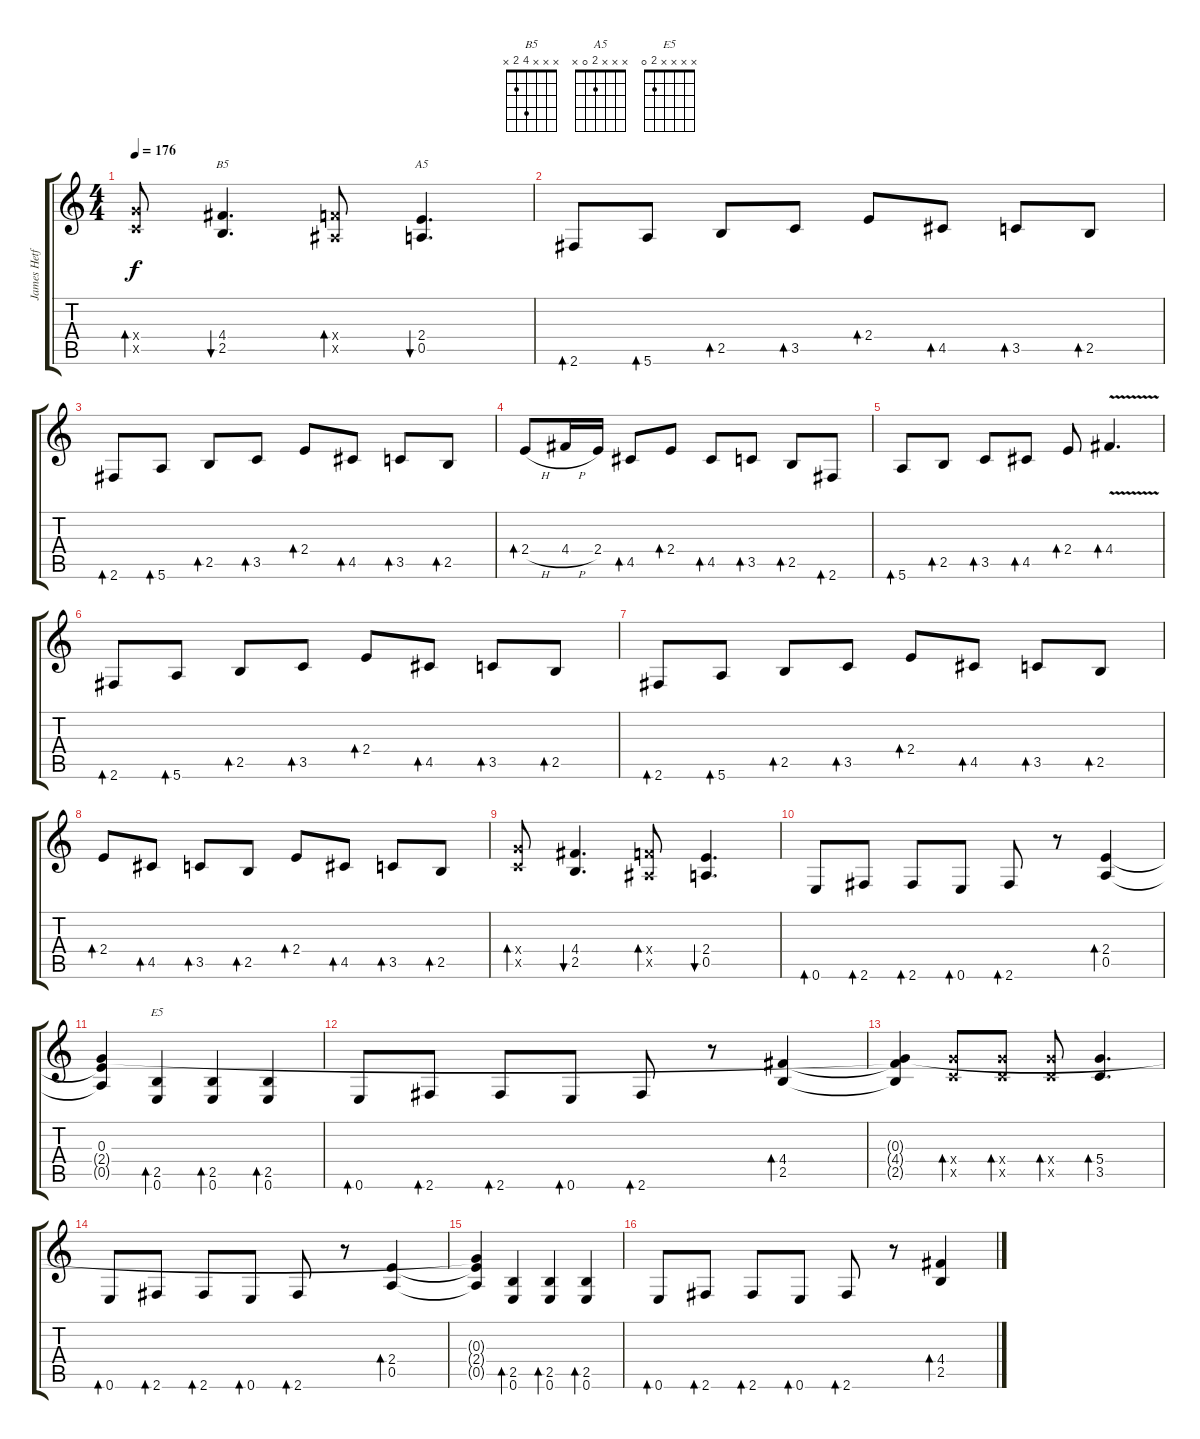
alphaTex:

\track ("James Hetfield" "James Hetf") {instrument distortionguitar}
\staff {score tabs}
\tuning (E4 B3 G3 D3 A2 E2) {hide}
\chord ("B5" x x x 4 2 x)
\chord ("A5" x x x 2 0 x)
\chord ("E5" x x x x 2 0)
\ts (4 4)
\tempo 176
\clef g2
\ks c
(5.4{x} 3.5{x}).8{bd 60 dy f} (4.4 2.5).4{d bu 60 ch "B5"} (3.4{x} 1.5{x}).8{bd 60} (2.4 0.5).4{d bu 60 ch "A5"} |
2.6.8{bd 60} 5.6.8{bd 60} 2.5.8{bd 60} 3.5.8{bd 60} 2.4.8{bd 60} 4.5.8{bd 60} 3.5.8{bd 60} 2.5.8{bd 60} |
2.6.8{bd 60} 5.6.8{bd 60} 2.5.8{bd 60} 3.5.8{bd 60} 2.4.8{bd 60} 4.5.8{bd 60} 3.5.8{bd 60} 2.5.8{bd 60} |
2.4{h}.8{bd 60} 4.4{h}.16 2.4.16 4.5.8{bd 60} 2.4.8{bd 60} 4.5.8{bd 60} 3.5.8{bd 60} 2.5.8{bd 60} 2.6.8{bd 60} |
5.6.8{bd 60} 2.5.8{bd 60} 3.5.8{bd 60} 4.5.8{bd 60} 2.4.8{bd 60} 4.4{v}.4{d bd 60} |
2.6.8{bd 60} 5.6.8{bd 60} 2.5.8{bd 60} 3.5.8{bd 60} 2.4.8{bd 60} 4.5.8{bd 60} 3.5.8{bd 60} 2.5.8{bd 60} |
2.6.8{bd 60} 5.6.8{bd 60} 2.5.8{bd 60} 3.5.8{bd 60} 2.4.8{bd 60} 4.5.8{bd 60} 3.5.8{bd 60} 2.5.8{bd 60} |
2.4.8{bd 60} 4.5.8{bd 60} 3.5.8{bd 60} 2.5.8{bd 60} 2.4.8{bd 60} 4.5.8{bd 60} 3.5.8{bd 60} 2.5.8{bd 60} |
(5.4{x} 3.5{x}).8{bd 60} (4.4 2.5).4{d bu 60} (3.4{x} 1.5{x}).8{bd 60} (2.4 0.5).4{d bu 60} |
0.6.8{bd 60 txt ""} 2.6.8{bd 60} 2.6.8{bd 60} 0.6.8{bd 60} 2.6.8{bd 60} r.8 (2.4 0.5).4{bd 60} |
(0.3 2.4{t} 0.5{t}).4 (2.5 0.6).4{bd 60 ch "E5"} (2.5 0.6).4{bd 60} (2.5 0.6).4{bd 60} |
0.6.8{bd 60} 2.6.8{bd 60} 2.6.8{bd 60} 0.6.8{bd 60} 2.6.8{bd 60} r.8 (4.4 2.5).4{bd 60} |
(0.3{t} 4.4{t} 2.5{t}).4 (5.4{x} 3.5{x}).8{bd 60} (5.4{x} 3.5{x}).8{bd 60} (5.4{x} 3.5{x}).8{bd 60} (5.4 3.5).4{d bd 60} |
0.6.8{bd 60} 2.6.8{bd 60} 2.6.8{bd 60} 0.6.8{bd 60} 2.6.8{bd 60} r.8 (2.4 0.5).4{bd 60} |
(0.3{t} 2.4{t} 0.5{t}).4 (2.5 0.6).4{bd 60} (2.5 0.6).4{bd 60} (2.5 0.6).4{bd 60} |
0.6.8{bd 60} 2.6.8{bd 60} 2.6.8{bd 60} 0.6.8{bd 60} 2.6.8{bd 60} r.8 (4.4 2.5).4{bd 60}
